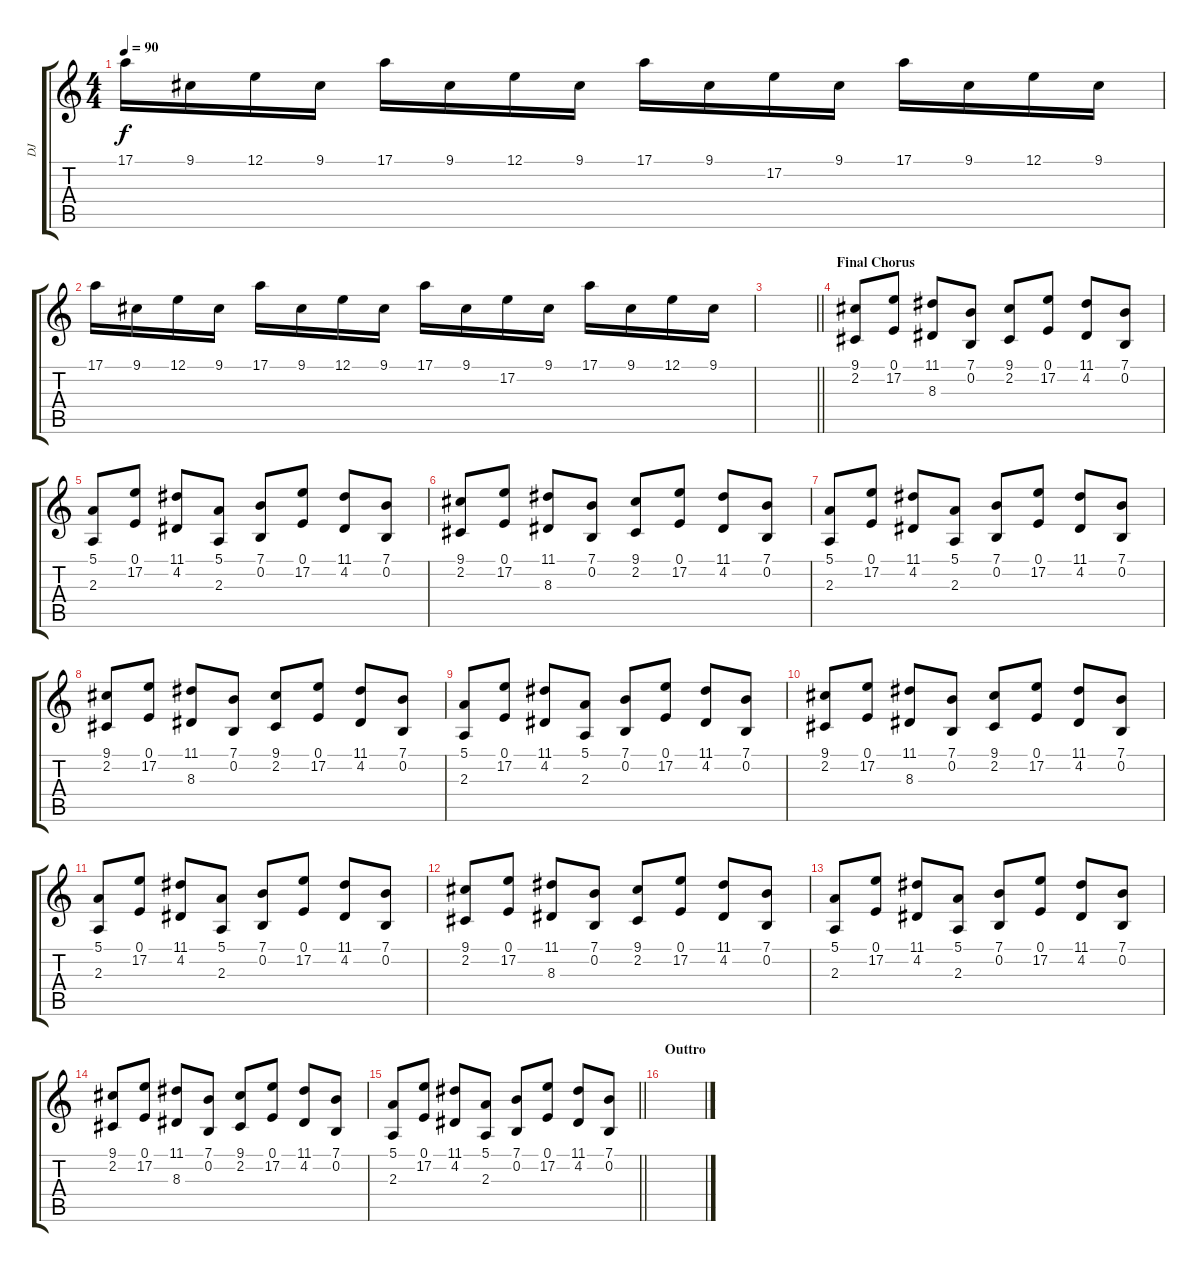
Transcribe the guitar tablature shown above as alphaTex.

\track ("DJ" "DJ") {instrument synthstrings1}
\staff {score tabs}
\tuning (E4 B3 G3 D3 A2 E2) {hide}
\ts (4 4)
\tempo 90
\clef g2
\ks c
17.1.16{dy f} 9.1.16 12.1.16 9.1.16 17.1.16 9.1.16 12.1.16 9.1.16 17.1.16 9.1.16 17.2.16 9.1.16 17.1.16 9.1.16 12.1.16 9.1.16 |
17.1.16 9.1.16 12.1.16 9.1.16 17.1.16 9.1.16 12.1.16 9.1.16 17.1.16 9.1.16 17.2.16 9.1.16 17.1.16 9.1.16 12.1.16 9.1.16 |
\barLineRight lightlight
|
\section ("" "Final Chorus")
(9.1 2.2).8{volume 14 instrument synthstrings1} (0.1 17.2).8 (11.1 8.3).8 (7.1 0.2).8 (9.1 2.2).8 (0.1 17.2).8 (11.1 4.2).8 (7.1 0.2).8 |
(5.1 2.3).8 (0.1 17.2).8 (11.1 4.2).8 (5.1 2.3).8 (7.1 0.2).8 (0.1 17.2).8 (11.1 4.2).8 (7.1 0.2).8 |
(9.1 2.2).8 (0.1 17.2).8 (11.1 8.3).8 (7.1 0.2).8 (9.1 2.2).8 (0.1 17.2).8 (11.1 4.2).8 (7.1 0.2).8 |
(5.1 2.3).8 (0.1 17.2).8 (11.1 4.2).8 (5.1 2.3).8 (7.1 0.2).8 (0.1 17.2).8 (11.1 4.2).8 (7.1 0.2).8 |
(9.1 2.2).8 (0.1 17.2).8 (11.1 8.3).8 (7.1 0.2).8 (9.1 2.2).8 (0.1 17.2).8 (11.1 4.2).8 (7.1 0.2).8 |
(5.1 2.3).8 (0.1 17.2).8 (11.1 4.2).8 (5.1 2.3).8 (7.1 0.2).8 (0.1 17.2).8 (11.1 4.2).8 (7.1 0.2).8 |
(9.1 2.2).8 (0.1 17.2).8 (11.1 8.3).8 (7.1 0.2).8 (9.1 2.2).8 (0.1 17.2).8 (11.1 4.2).8 (7.1 0.2).8 |
(5.1 2.3).8 (0.1 17.2).8 (11.1 4.2).8 (5.1 2.3).8 (7.1 0.2).8 (0.1 17.2).8 (11.1 4.2).8 (7.1 0.2).8 |
(9.1 2.2).8 (0.1 17.2).8 (11.1 8.3).8 (7.1 0.2).8 (9.1 2.2).8 (0.1 17.2).8 (11.1 4.2).8 (7.1 0.2).8 |
(5.1 2.3).8 (0.1 17.2).8 (11.1 4.2).8 (5.1 2.3).8 (7.1 0.2).8 (0.1 17.2).8 (11.1 4.2).8 (7.1 0.2).8 |
(9.1 2.2).8 (0.1 17.2).8 (11.1 8.3).8 (7.1 0.2).8 (9.1 2.2).8 (0.1 17.2).8 (11.1 4.2).8 (7.1 0.2).8 |
\barLineRight lightlight
(5.1 2.3).8 (0.1 17.2).8 (11.1 4.2).8 (5.1 2.3).8 (7.1 0.2).8 (0.1 17.2).8 (11.1 4.2).8 (7.1 0.2).8 |
\section ("" "Outtro")
